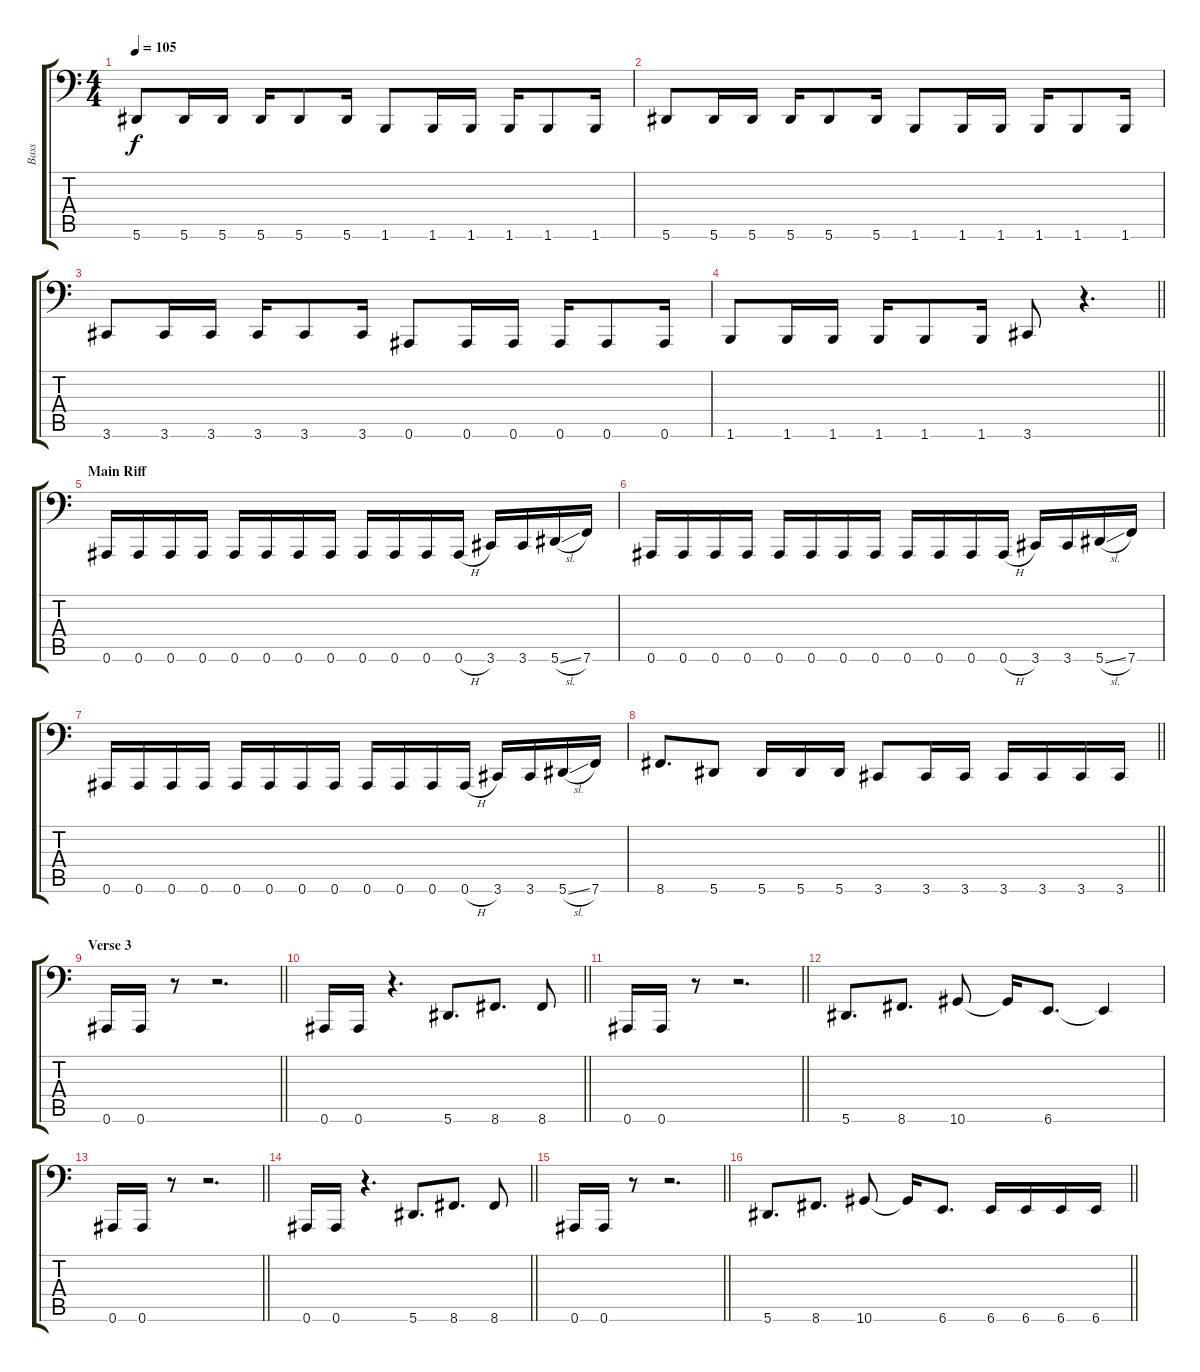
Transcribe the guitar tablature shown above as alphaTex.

\track ("Bass" "Bass") {instrument electricbassfinger}
\staff {score tabs}
\tuning (C3 G2 Eb2 Bb1 F1 Bb0) {hide}
\ts (4 4)
\tempo 105
\clef f4
\ks c
5.6.8{dy f} 5.6.16 5.6.16 5.6.16 5.6.8 5.6.16 1.6.8 1.6.16 1.6.16 1.6.16 1.6.8 1.6.16 |
5.6.8 5.6.16 5.6.16 5.6.16 5.6.8 5.6.16 1.6.8 1.6.16 1.6.16 1.6.16 1.6.8 1.6.16 |
3.6.8 3.6.16 3.6.16 3.6.16 3.6.8 3.6.16 0.6.8 0.6.16 0.6.16 0.6.16 0.6.8 0.6.16 |
\barLineRight lightlight
1.6.8 1.6.16 1.6.16 1.6.16 1.6.8 1.6.16 3.6.8 r.4{d} |
\section ("" "Main Riff")
0.6.16 0.6.16 0.6.16 0.6.16 0.6.16 0.6.16 0.6.16 0.6.16 0.6.16 0.6.16 0.6.16 0.6{h}.16 3.6.16 3.6.16 5.6{sl}.16 7.6.16 |
0.6.16 0.6.16 0.6.16 0.6.16 0.6.16 0.6.16 0.6.16 0.6.16 0.6.16 0.6.16 0.6.16 0.6{h}.16 3.6.16 3.6.16 5.6{sl}.16 7.6.16 |
0.6.16 0.6.16 0.6.16 0.6.16 0.6.16 0.6.16 0.6.16 0.6.16 0.6.16 0.6.16 0.6.16 0.6{h}.16 3.6.16 3.6.16 5.6{sl}.16 7.6.16 |
\barLineRight lightlight
8.6.8{d} 5.6.8 5.6.16 5.6.16 5.6.16 3.6.8 3.6.16 3.6.16 3.6.16 3.6.16 3.6.16 3.6.16 |
\section ("" "Verse 3")
\barLineRight lightlight
0.6.16 0.6.16 r.8 r.2{d} |
\barLineRight lightlight
0.6.16 0.6.16 r.4{d} 5.6.8{d} 8.6.8{d} 8.6.8 |
\barLineRight lightlight
0.6.16 0.6.16 r.8 r.2{d} |
5.6.8{d} 8.6.8{d} 10.6.8 10.6{t}.16 6.6.8{d} 6.6{t}.4 |
\barLineRight lightlight
0.6.16 0.6.16 r.8 r.2{d} |
\barLineRight lightlight
0.6.16 0.6.16 r.4{d} 5.6.8{d} 8.6.8{d} 8.6.8 |
\barLineRight lightlight
0.6.16 0.6.16 r.8 r.2{d} |
\barLineRight lightlight
5.6.8{d} 8.6.8{d} 10.6.8 10.6{t}.16 6.6.8{d} 6.6.16 6.6.16 6.6.16 6.6.16
